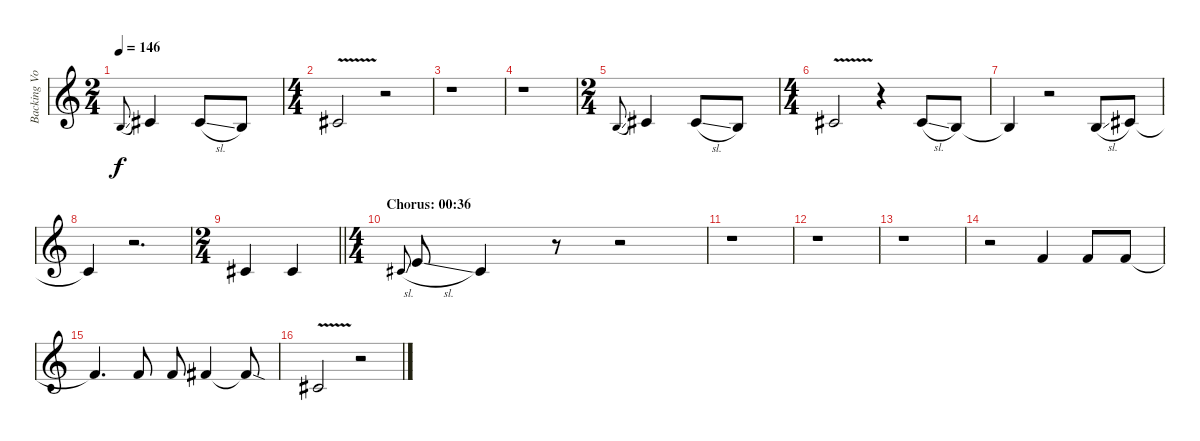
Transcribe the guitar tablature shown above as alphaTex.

\track ("Backing Vocals" "Backing Vo") {instrument lead2sawtooth}
\staff {score}
\tuning (E4 B3 G3 D3 A2 E2) {hide}
\ts (2 4)
\tempo 146
\clef g2
\ks c
4.3{sl}.8{gr onbeat dy f} 6.3.4 6.3{sl}.8 4.3.8 |
\ts (4 4)
6.3{v}.2 r.2 |
r.1 |
r.1 |
\ts (2 4)
4.3{sl}.8{gr onbeat} 6.3.4 6.3{sl}.8 4.3.8 |
\ts (4 4)
6.3{v}.2 r.4 6.3{sl}.8 4.3.8 |
4.3{t}.4 r.2 4.3{sl}.8 6.3.8 |
6.3{t}.4 r.2{d} |
\ts (2 4)
\barLineRight lightlight
4.3{be (custom 0 4 15 4 30 0 60 0)}.4 6.3.4 |
\ts (4 4)
\section ("" "Chorus: 00:36")
6.3{sl}.8{gr onbeat} 9.3{sl}.8 6.3.4 r.8 r.2 |
r.1 |
r.1 |
r.1 |
r.2 10.3.4{volume 8} 10.3.8 10.3.8 |
10.3{t}.4{d} 10.3.8 10.3.8 11.3.4 11.3{sod t}.8 |
6.3{v}.2 r.2
